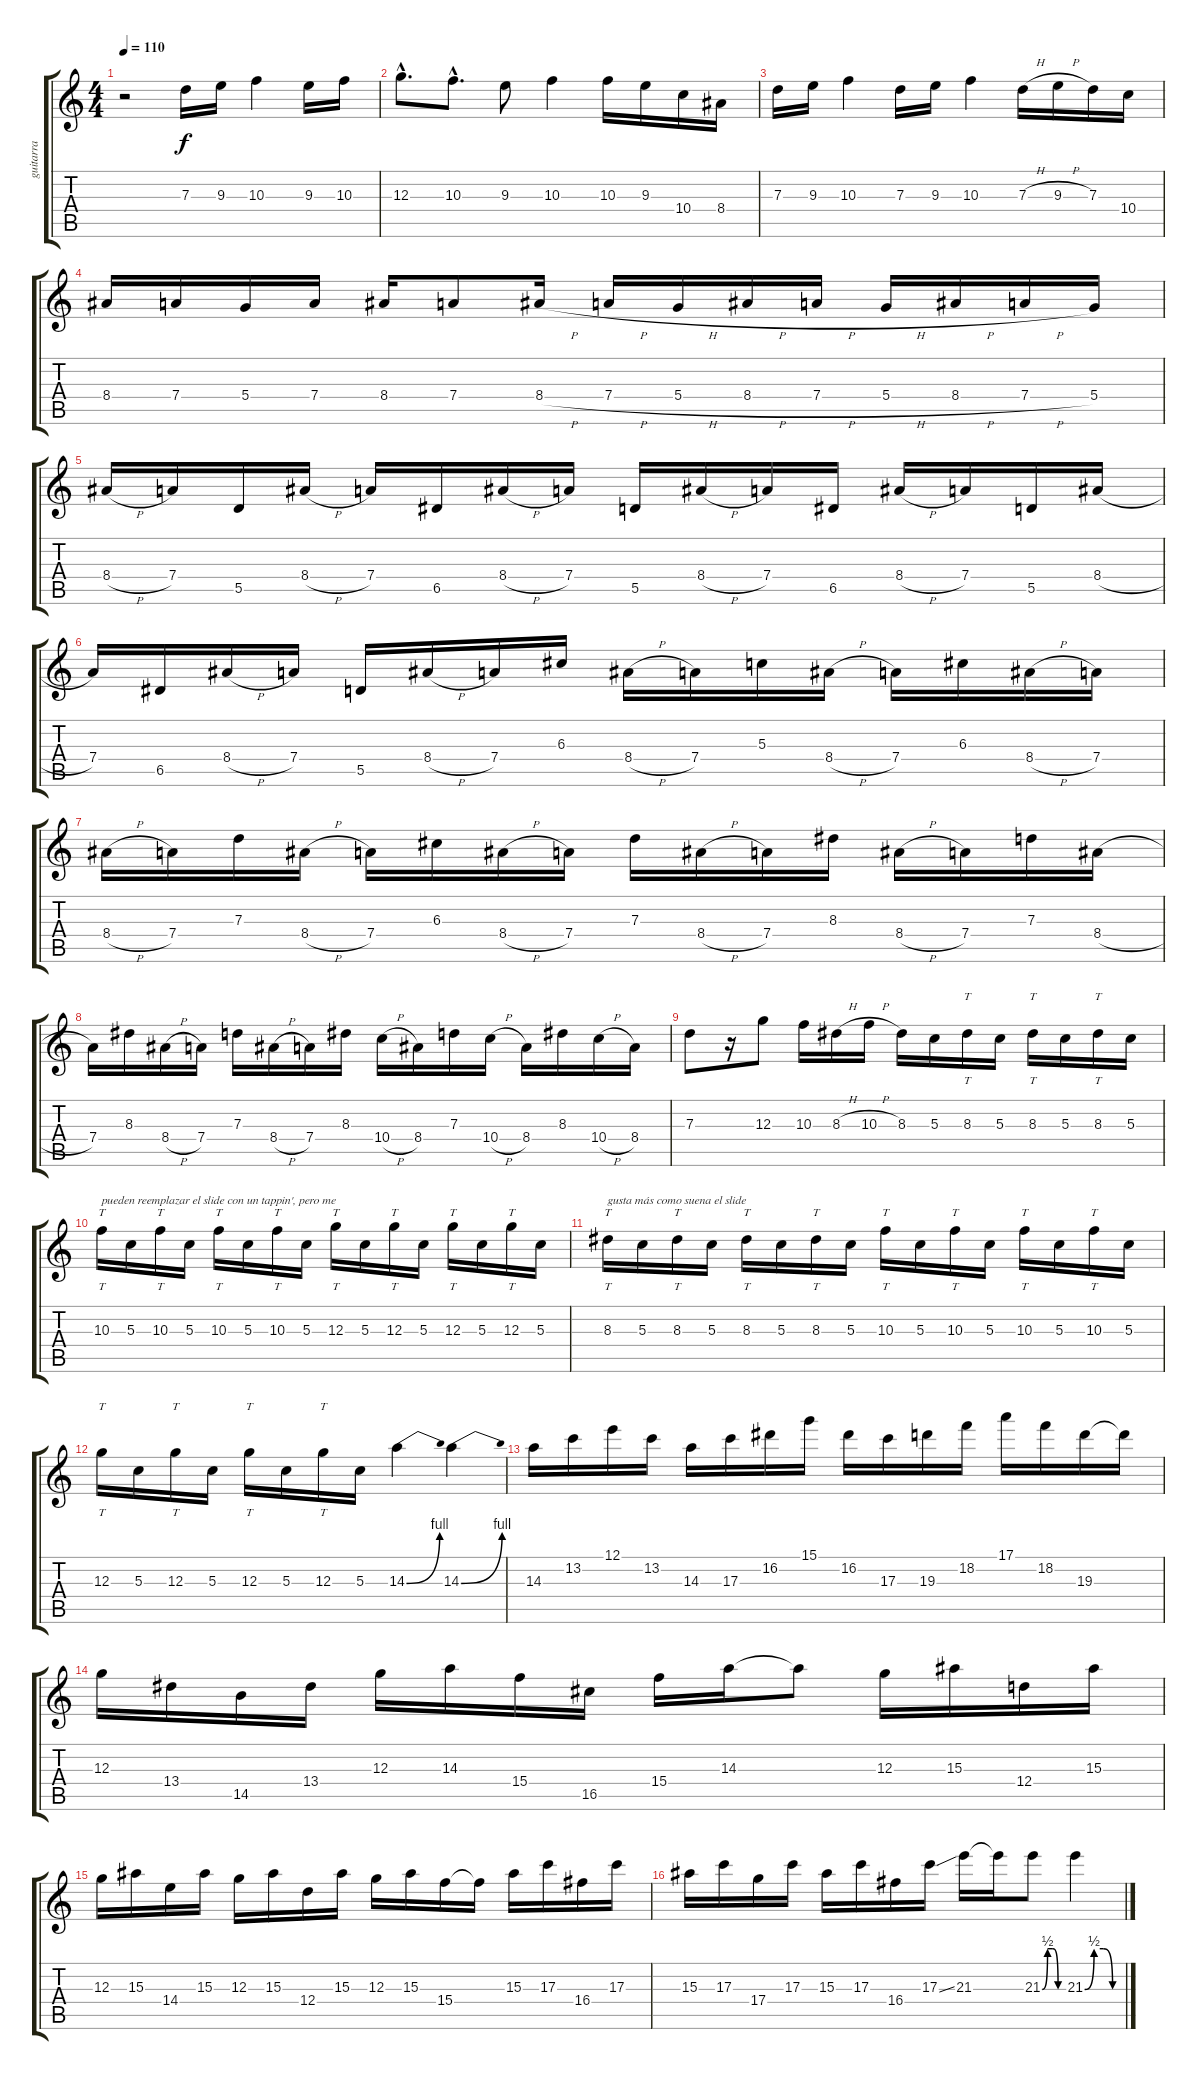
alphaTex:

\track ("guitarra" "guitarra") {instrument distortionguitar}
\staff {score tabs}
\tuning (E4 B3 G3 D3 A2 E2) {hide}
\ts (4 4)
\tempo 110
\clef g2
\ks c
r.2{dy f instrument distortionguitar} 7.3.16 9.3.16 10.3.4 9.3.16 10.3.16 |
12.3{hac}.8{d} 10.3{hac}.8{d} 9.3.8 10.3.4 10.3.16 9.3.16 10.4.16 8.4.16 |
7.3.16 9.3.16 10.3.4 7.3.16 9.3.16 10.3.4 7.3{h}.16 9.3{h}.16 7.3.16 10.4.16 |
8.4.16 7.4.16 5.4.16 7.4.16 8.4.16 7.4.8 8.4{h}.16 7.4{h}.16 5.4{h}.16 8.4{h}.16 7.4{h}.16 5.4{h}.16 8.4{h}.16 7.4{h}.16 5.4.16 |
8.4{h}.16 7.4.16 5.5.16 8.4{h}.16 7.4.16 6.5.16 8.4{h}.16 7.4.16 5.5.16 8.4{h}.16 7.4.16 6.5.16 8.4{h}.16 7.4.16 5.5.16 8.4{h}.16 |
7.4.16 6.5.16 8.4{h}.16 7.4.16 5.5.16 8.4{h}.16 7.4.16 6.3.16 8.4{h}.16 7.4.16 5.3.16 8.4{h}.16 7.4.16 6.3.16 8.4{h}.16 7.4.16 |
8.4{h}.16 7.4.16 7.3.16 8.4{h}.16 7.4.16 6.3.16 8.4{h}.16 7.4.16 7.3.16 8.4{h}.16 7.4.16 8.3.16 8.4{h}.16 7.4.16 7.3.16 8.4{h}.16 |
7.4.16 8.3.16 8.4{h}.16 7.4.16 7.3.16 8.4{h}.16 7.4.16 8.3.16 10.4{h}.16 8.4.16 7.3.16 10.4{h}.16 8.4.16 8.3.16 10.4{h}.16 8.4.16 |
7.3.8 r.16 12.3.8 10.3.16 8.3{h}.16 10.3{h}.16 8.3.16 5.3.16 8.3.16{tt} 5.3.16 8.3.16{tt} 5.3.16 8.3.16{tt} 5.3.16 |
10.3.16{tt txt "pueden reemplazar el slide con un tappin', pero me"} 5.3.16 10.3.16{tt} 5.3.16 10.3.16{tt} 5.3.16 10.3.16{tt} 5.3.16 12.3.16{tt} 5.3.16 12.3.16{tt} 5.3.16 12.3.16{tt} 5.3.16 12.3.16{tt} 5.3.16 |
8.3.16{tt txt "gusta más como suena el slide"} 5.3.16 8.3.16{tt} 5.3.16 8.3.16{tt} 5.3.16 8.3.16{tt} 5.3.16 10.3.16{tt} 5.3.16 10.3.16{tt} 5.3.16 10.3.16{tt} 5.3.16 10.3.16{tt} 5.3.16 |
12.3.16{tt} 5.3.16 12.3.16{tt} 5.3.16 12.3.16{tt} 5.3.16 12.3.16{tt} 5.3.16 14.3{be (bend 0 0 60 4)}.4 14.3{be (bend 0 0 60 4)}.4 |
14.3.16 13.2.16 12.1.16 13.2.16 14.3.16 17.3.16 16.2.16 15.1.16 16.2.16 17.3.16 19.3.16 18.2.16 17.1.16 18.2.16 19.3.16 19.3{t}.16 |
12.3.16 13.4.16 14.5.16 13.4.16 12.3.16 14.3.16 15.4.16 16.5.16 15.4.16 14.3.16 14.3{t}.8 12.3.16 15.3.16 12.4.16 15.3.16 |
12.3.16 15.3.16 14.4.16 15.3.16 12.3.16 15.3.16 12.4.16 15.3.16 12.3.16 15.3.16 15.4.16 15.4{t}.16 15.3.16 17.3.16 16.4.16 17.3.16 |
15.3.16 17.3.16 17.4.16 17.3.16 15.3.16 17.3.16 16.4.16 17.3{ss}.16 21.3.16 21.3{t}.16 21.3{be (custom 0 0 15 2 30 2 45 0 60 0)}.8 21.3{be (custom 0 0 15 2 30 2 45 0 60 0)}.4
